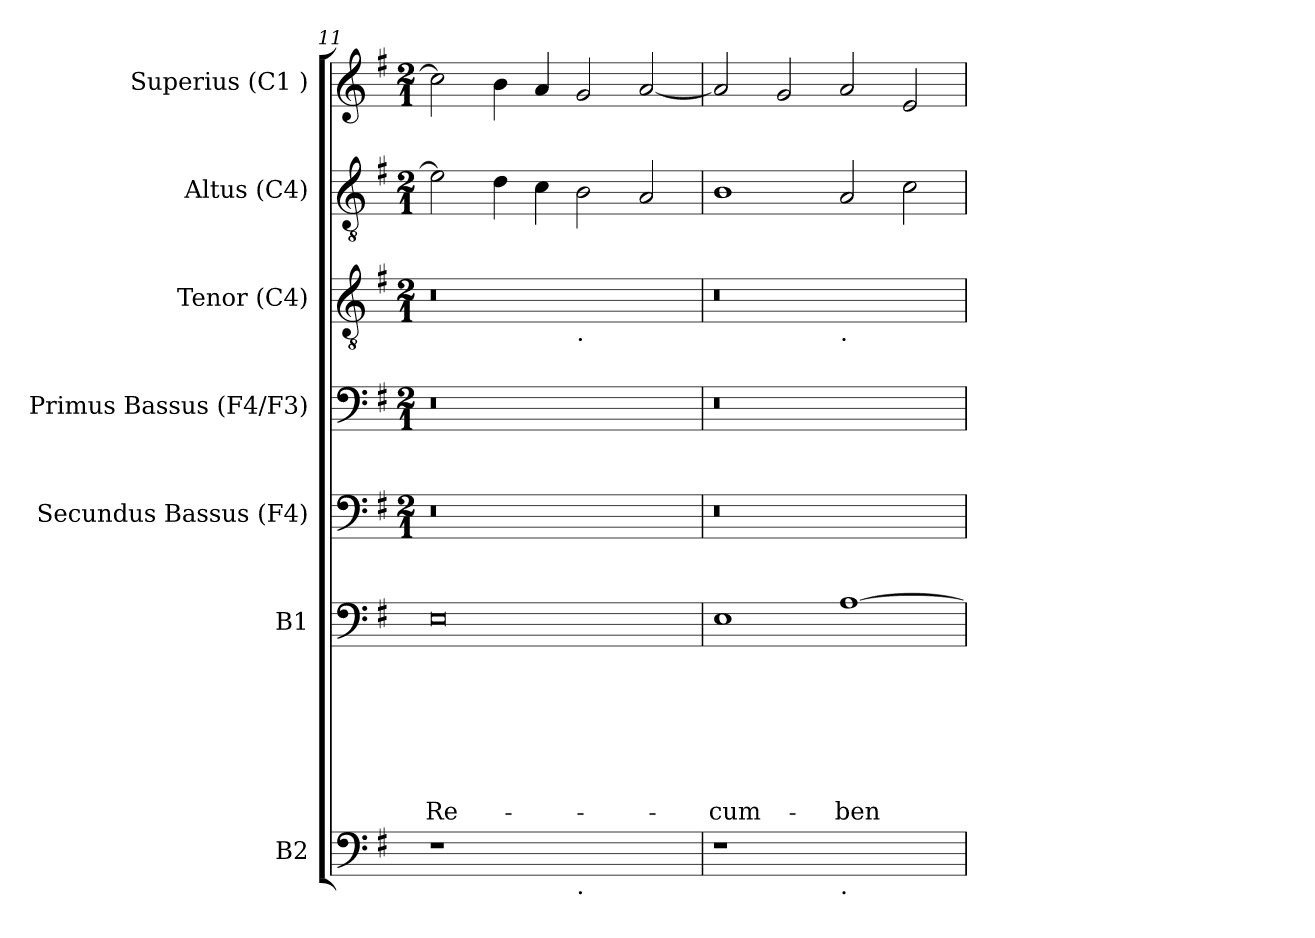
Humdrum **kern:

**kern	**kern	**text	**text	**text	**text	**text	**text	**text	**kern	**kern	**kern	**kern	**kern
*part7	*part6	*part6	*part6	*part6	*part6	*part6	*part6	*part6	*part5	*part4	*part3	*part2	*part1
*staff7	*staff6	*staff6	*staff6	*staff6	*staff6	*staff6	*staff6	*staff6	*staff5	*staff4	*staff3	*staff2	*staff1
*I"B2	*I"B1	*	*	*	*	*	*	*	*I"Secundus Bassus (F4)	*I"Primus Bassus (F4/F3)	*I"Tenor (C4)	*I"Altus (C4)	*I"Superius (C1 )
*I'B2	*I'B1	*	*	*	*	*	*	*	*	*	*I'T.	*I'A.	*I'S.
!!LO:LB:g=z
*clefF4	*clefF4	*	*	*	*	*	*	*	*clefF4	*clefF4	*clefGv2	*clefGv2	*clefG2
*	*	*	*	*	*	*	*	*	*ITrd7c12	*ITrd7c12	*	*	*
*k[f#]	*k[f#]	*	*	*	*	*	*	*	*k[f#]	*k[f#]	*k[f#]	*k[f#]	*k[f#]
*G:	*G:	*	*	*	*	*	*	*	*G:	*G:	*G:	*G:	*G:
*	*	*	*	*	*	*	*	*	*M2/1	*M2/1	*M2/1	*M2/1	*M2/1
=11	=11	=11	=11	=11	=11	=11	=11	=11	=11	=11	=11	=11	=11
!	!	!	!	!	!	!	!	!LO:LY:b:rj	!	!	!	!	!
*	*	*	*	*	*	*	*	*	*	*	*^	*	*
1r	0E	.	.	.	.	.	.	Re-	0r	0r	0r	1ryy	2e\]	2cc\]
.	.	.	.	.	.	.	.	.	.	.	.	.	4d\	4b\
.	.	.	.	.	.	.	.	.	.	.	.	.	4c\	4a/
!	!	!	!	!	!	!	!	!	!	!	!	!LO:TX:b:t=.	!	!
!LO:TX:b:t=.	!	!	!	!	!	!	!	!	!	!	!	!	!	!
1ryy	.	.	.	.	.	.	.	.	.	.	.	1ryy	2B\	2g/
.	.	.	.	.	.	.	.	.	.	.	.	.	2A/	[<2a/
=12	=12	=12	=12	=12	=12	=12	=12	=12	=12	=12	=12	=12	=12	=12
!	!	!	!	!	!	!	!	!LO:LY:b	!	!	!	!	!	!
1r	1E	.	.	.	.	.	.	-cum-	0r	0r	0r	1ryy	1B	2a/]
.	.	.	.	.	.	.	.	.	.	.	.	.	.	2g/
!	!	!	!	!	!	!	!	!	!	!	!	!LO:TX:b:t=.	!	!
!LO:TX:b:t=.	!	!	!	!	!	!	!	!	!	!	!	!	!	!
!	!	!	!	!	!	!	!	!LO:LY:b	!	!	!	!	!	!
1ryy	[>1A	.	.	.	.	.	.	-ben-	.	.	.	1ryy	2A/	2a/
.	.	.	.	.	.	.	.	.	.	.	.	.	[>2c\	2e/
*	*	*	*	*	*	*	*	*	*	*	*v	*v	*	*
=	=	=	=	=	=	=	=	=	=	=	=	=	=
*-	*-	*-	*-	*-	*-	*-	*-	*-	*-	*-	*-	*-	*-
